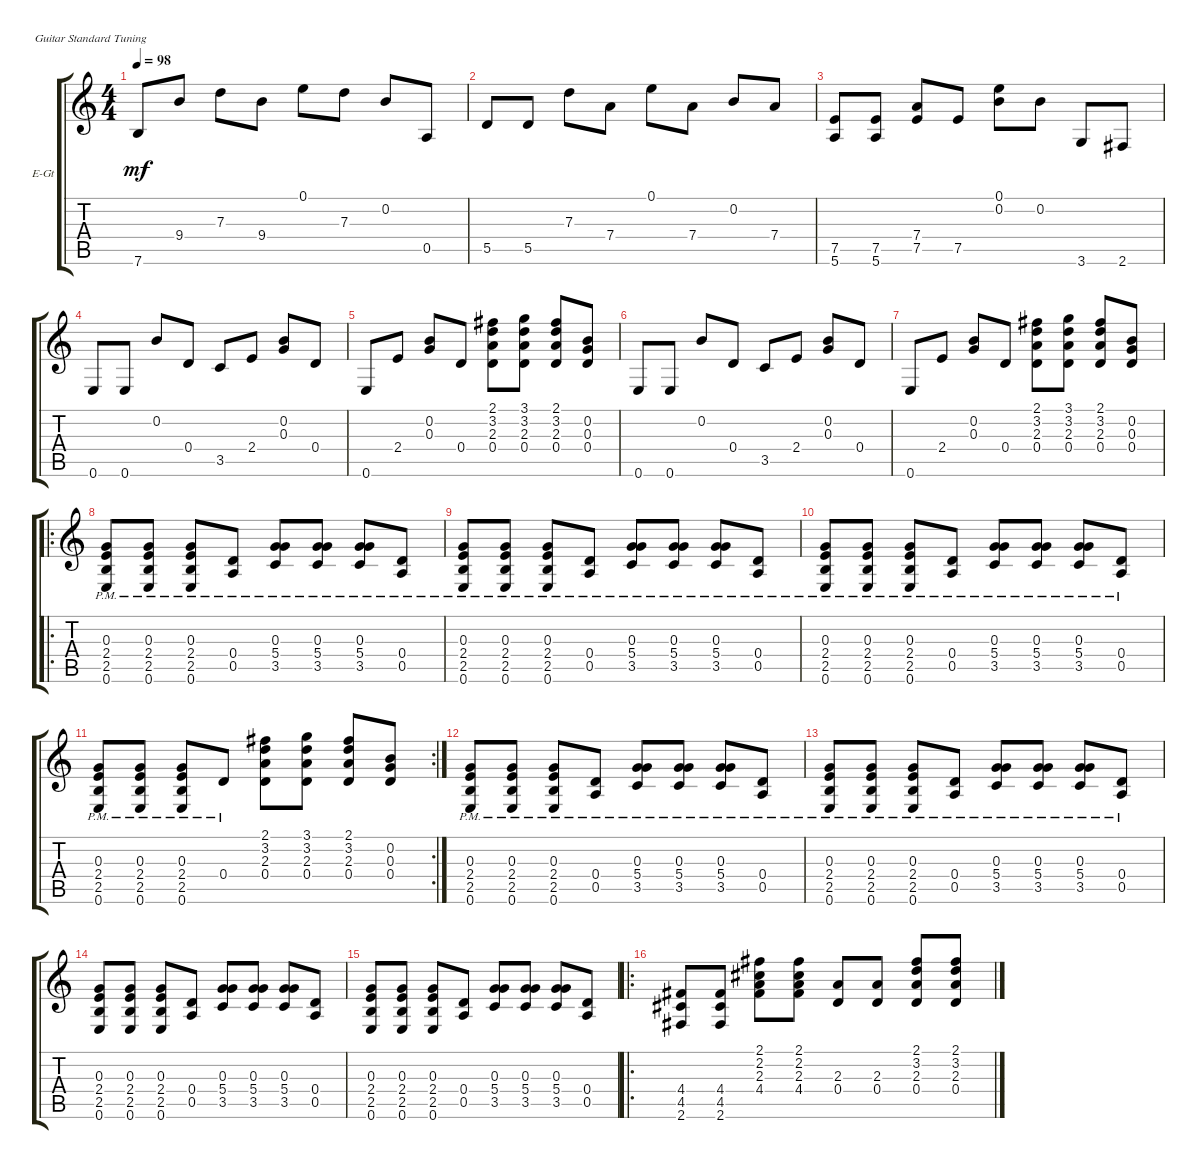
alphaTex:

\defaultSystemsLayout 4
\bracketExtendMode groupsimilarinstruments
\firstSystemTrackNameOrientation horizontal
\otherSystemsTrackNameOrientation horizontal
\track ("Electric Guitar" "E-Gt") {instrument electricguitarclean}
\staff {score tabs}
\tuning (E4 B3 G3 D3 A2 E2)
\ts (4 4)
\tempo 98
\clef g2
\ks c
7.6.8{dy mf} 9.4.8 7.3.8 9.4.8 0.1.8 7.3.8 0.2.8 0.5.8 |
5.5.8 5.5.8 7.3.8 7.4.8 0.1.8 7.4.8 0.2.8 7.4.8 |
(7.5 5.6).8 (5.6 7.5).8 (7.5 7.4).8 7.5.8 (0.1 0.2).8 0.2.8 3.6.8 2.6.8 |
0.6.8 0.6.8 0.2.8 0.4.8 3.5.8 2.4.8 (0.2 0.3).8 0.4.8 |
0.6.8 2.4.8 (0.3 0.2).8 0.4.8 (2.1 0.4 2.3 3.2).8 (3.1 0.4 2.3 3.2).8 (2.1 0.4 2.3 3.2).8 (0.2 0.3 0.4).8 |
0.6.8 0.6.8 0.2.8 0.4.8 3.5.8 2.4.8 (0.3 0.2).8 0.4.8 |
0.6.8 2.4.8 (0.3 0.2).8 0.4.8 (0.4 2.1 3.2 2.3).8 (0.4 3.1 3.2 2.3).8 (0.4 2.1 3.2 2.3).8 (0.4 0.3 0.2).8 |
\ro
(0.6{pm} 2.5{pm} 2.4{pm} 0.3{pm}).8 (0.3{pm} 2.4{pm} 2.5{pm} 0.6{pm}).8 (0.3{pm} 2.4{pm} 2.5{pm} 0.6{pm}).8 (0.5{pm} 0.4{pm}).8 (5.4{pm} 0.3{pm} 3.5{pm}).8 (3.5{pm} 5.4{pm} 0.3{pm}).8 (3.5{pm} 5.4{pm} 0.3{pm}).8 (0.5{pm} 0.4{pm}).8 |
(0.6{pm} 2.5{pm} 2.4{pm} 0.3{pm}).8 (0.3{pm} 2.4{pm} 2.5{pm} 0.6{pm}).8 (0.3{pm} 2.4{pm} 2.5{pm} 0.6{pm}).8 (0.5{pm} 0.4{pm}).8 (5.4{pm} 0.3{pm} 3.5{pm}).8 (3.5{pm} 5.4{pm} 0.3{pm}).8 (3.5{pm} 5.4{pm} 0.3{pm}).8 (0.5{pm} 0.4{pm}).8 |
(0.6{pm} 2.5{pm} 2.4{pm} 0.3{pm}).8 (0.6{pm} 2.5{pm} 2.4{pm} 0.3{pm}).8 (0.6{pm} 2.5{pm} 2.4{pm} 0.3{pm}).8 (0.4{pm} 0.5{pm}).8 (3.5{pm} 5.4{pm} 0.3{pm}).8 (3.5{pm} 5.4{pm} 0.3{pm}).8 (3.5{pm} 5.4{pm} 0.3{pm}).8 (0.4{pm} 0.5{pm}).8 |
\rc 2
(2.5{pm} 2.4{pm} 0.3{pm} 0.6{pm}).8 (2.4{pm} 2.5{pm} 0.3{pm} 0.6{pm}).8 (2.5{pm} 2.4{pm} 0.3{pm} 0.6{pm}).8 0.4{pm}.8 (2.1 3.2 2.3 0.4).8 (3.1 3.2 2.3 0.4).8 (2.1 3.2 2.3 0.4).8 (0.2 0.3 0.4).8 |
(0.6{pm} 2.5{pm} 2.4{pm} 0.3{pm}).8 (0.3{pm} 2.4{pm} 2.5{pm} 0.6{pm}).8 (0.3{pm} 2.4{pm} 2.5{pm} 0.6{pm}).8 (0.5{pm} 0.4{pm}).8 (5.4{pm} 0.3{pm} 3.5{pm}).8 (3.5{pm} 5.4{pm} 0.3{pm}).8 (3.5{pm} 5.4{pm} 0.3{pm}).8 (0.5{pm} 0.4{pm}).8 |
(0.6{pm} 2.5{pm} 2.4{pm} 0.3{pm}).8 (0.6{pm} 2.5{pm} 2.4{pm} 0.3{pm}).8 (0.6{pm} 2.5{pm} 2.4{pm} 0.3{pm}).8 (0.4{pm} 0.5{pm}).8 (3.5{pm} 5.4{pm} 0.3{pm}).8 (3.5{pm} 5.4{pm} 0.3{pm}).8 (3.5{pm} 5.4{pm} 0.3{pm}).8 (0.4{pm} 0.5{pm}).8 |
(0.6 2.5 2.4 0.3).8 (0.3 2.4 2.5 0.6).8 (0.3 2.4 2.5 0.6).8 (0.5 0.4).8 (5.4 0.3 3.5).8 (3.5 5.4 0.3).8 (3.5 5.4 0.3).8 (0.5 0.4).8 |
(0.6 2.5 2.4 0.3).8 (0.6 2.5 2.4 0.3).8 (0.6 2.5 2.4 0.3).8 (0.4 0.5).8 (3.5 5.4 0.3).8 (3.5 5.4 0.3).8 (3.5 5.4 0.3).8 (0.4 0.5).8 |
\ro
(2.6 4.5 4.4).8 (2.6 4.5 4.4).8 (4.4 2.1 2.2 2.3).8 (4.4 2.3 2.2 2.1).8 (0.4 2.3).8 (0.4 2.3).8 (2.1 3.2 2.3 0.4).8 (2.1 3.2 2.3 0.4).8
